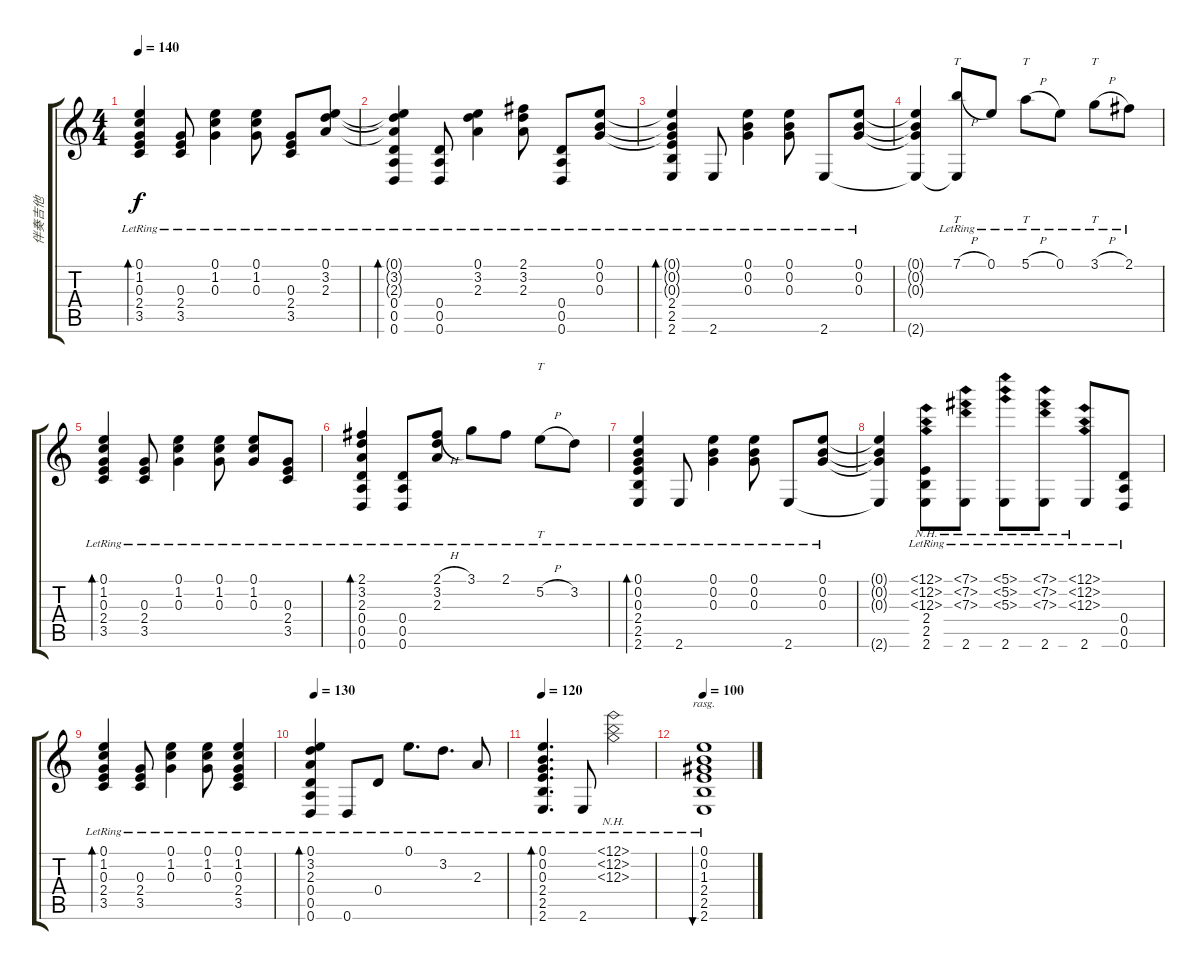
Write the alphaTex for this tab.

\track ("伴奏吉他" "伴奏吉他") {instrument acousticguitarsteel}
\staff {score tabs}
\tuning (E4 B3 G3 D3 A2 D2) {hide}
\ts (4 4)
\tempo 140
\clef g2
\ks c
(0.1{lr} 1.2{lr} 0.3{lr} 2.4{lr} 3.5{lr}).4{bd 120 dy f} (0.3{lr} 2.4{lr} 3.5{lr}).8 (0.1{lr} 1.2{lr} 0.3{lr}).4 (0.1{lr} 1.2{lr} 0.3{lr}).8 (0.3{lr} 2.4{lr} 3.5{lr}).8 (0.1{lr} 3.2{lr} 2.3{lr}).8 |
(0.1{t} 3.2{t} 2.3{t} 0.4{lr} 0.5{lr} 0.6{lr}).4{bd 120} (0.4{lr} 0.5{lr} 0.6{lr}).8 (0.1{lr} 3.2{lr} 2.3{lr}).4 (2.1{lr} 3.2{lr} 2.3{lr}).8 (0.4{lr} 0.5{lr} 0.6{lr}).8 (0.1{lr} 0.2{lr} 0.3{lr}).8 |
(0.1{t} 0.2{t} 0.3{t} 2.4{lr} 2.5{lr} 2.6{lr}).4{bd 120} 2.6{lr}.8 (0.1{lr} 0.2{lr} 0.3{lr}).4 (0.1{lr} 0.2{lr} 0.3{lr}).8 2.6{lr}.8 (0.1{lr} 0.2{lr} 0.3{lr}).8 |
(0.1{t} 0.2{t} 0.3{t} 2.6{t}).4 (7.1{h lr} 2.6{t}).8{tt} 0.1{lr}.8 5.1{h lr}.8{tt} 0.1{lr}.8 3.1{h lr}.8{tt} 2.1{lr}.8 |
(0.1{lr} 1.2{lr} 0.3{lr} 2.4{lr} 3.5{lr}).4{bd 120} (0.3{lr} 2.4{lr} 3.5{lr}).8 (0.1{lr} 1.2{lr} 0.3{lr}).4 (0.1{lr} 1.2{lr} 0.3{lr}).8 (0.1{lr} 1.2{lr} 0.3{lr}).8 (0.3{lr} 2.4{lr} 3.5{lr}).8 |
(2.1{lr} 3.2{lr} 2.3{lr} 0.4{lr} 0.5{lr} 0.6{lr}).4{bd 120} (0.4{lr} 0.5{lr} 0.6{lr}).8 (2.1{h lr} 3.2{lr} 2.3{lr}).8 3.1{lr}.8 2.1{lr}.8 5.2{h lr}.8{tt} 3.2{lr}.8 |
(0.1{lr} 0.2{lr} 0.3{lr} 2.4{lr} 2.5{lr} 2.6{lr}).4{bd 120} 2.6{lr}.8 (0.1{lr} 0.2{lr} 0.3{lr}).4 (0.1{lr} 0.2{lr} 0.3{lr}).8 2.6{lr}.8 (0.1{lr} 0.2{lr} 0.3{lr}).8 |
(0.1{t} 0.2{t} 0.3{t} 2.6{t}).4 (12.1{nh lr} 12.2{nh lr} 12.3{nh lr} 2.4{lr} 2.5{lr} 2.6{lr}).8 (7.1{nh lr} 7.2{nh lr} 7.3{nh lr} 2.6).8 (5.1{nh lr} 5.2{nh lr} 5.3{nh lr} 2.6).8 (7.1{nh lr} 7.2{nh lr} 7.3{nh lr} 2.6).8 (12.1{nh lr} 12.2{nh lr} 12.3{nh lr} 2.6).8 (0.4{lr} 0.5{lr} 0.6{lr}).8 |
(0.1{lr} 1.2{lr} 0.3{lr} 2.4{lr} 3.5{lr}).4{bd 120} (0.3{lr} 2.4{lr} 3.5{lr}).8 (0.1{lr} 1.2{lr} 0.3{lr}).4 (0.1{lr} 1.2{lr} 0.3{lr}).8 (0.1{lr} 1.2{lr} 0.3{lr} 2.4{lr} 3.5{lr}).4 |
\tempo 130
(0.1{lr} 3.2{lr} 2.3{lr} 0.4{lr} 0.5{lr} 0.6{lr}).4{bd 120} 0.6{lr}.8 0.4{lr}.8 0.1{lr}.8{d} 3.2{lr}.8{d} 2.3{lr}.8 |
\tempo 120
(0.1{lr} 0.2{lr} 0.3{lr} 2.4{lr} 2.5{lr} 2.6{lr}).4{d bd 120} 2.6{lr}.8 (12.1{nh lr} 12.2{nh lr} 12.3{nh lr}).2 |
\tempo 100
(0.1{lr} 0.2{lr} 1.3{lr} 2.4{lr} 2.5{lr} 2.6{lr}).1{bu 120 rasg ii}
